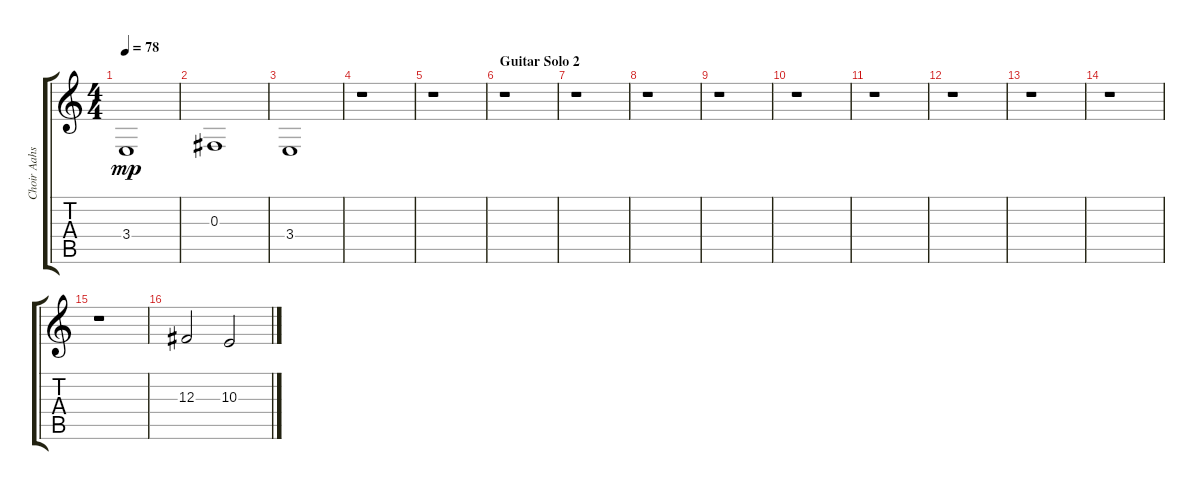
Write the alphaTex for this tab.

\track ("Choir Aahs& Rain" "Choir Aahs") {instrument choiraahs}
\staff {score tabs}
\tuning (Eb4 Bb3 Gb3 Db3 Ab2 Eb2) {hide}
\ts (4 4)
\tempo 78
\clef g2
\ks c
3.4.1{dy mp} |
0.3.1 |
3.4.1 |
r.1 |
r.1 |
\section ("" "Guitar Solo 2")
r.1 |
r.1 |
r.1 |
r.1 |
r.1 |
r.1 |
r.1 |
r.1 |
r.1 |
r.1 |
12.3.2 10.3.2
